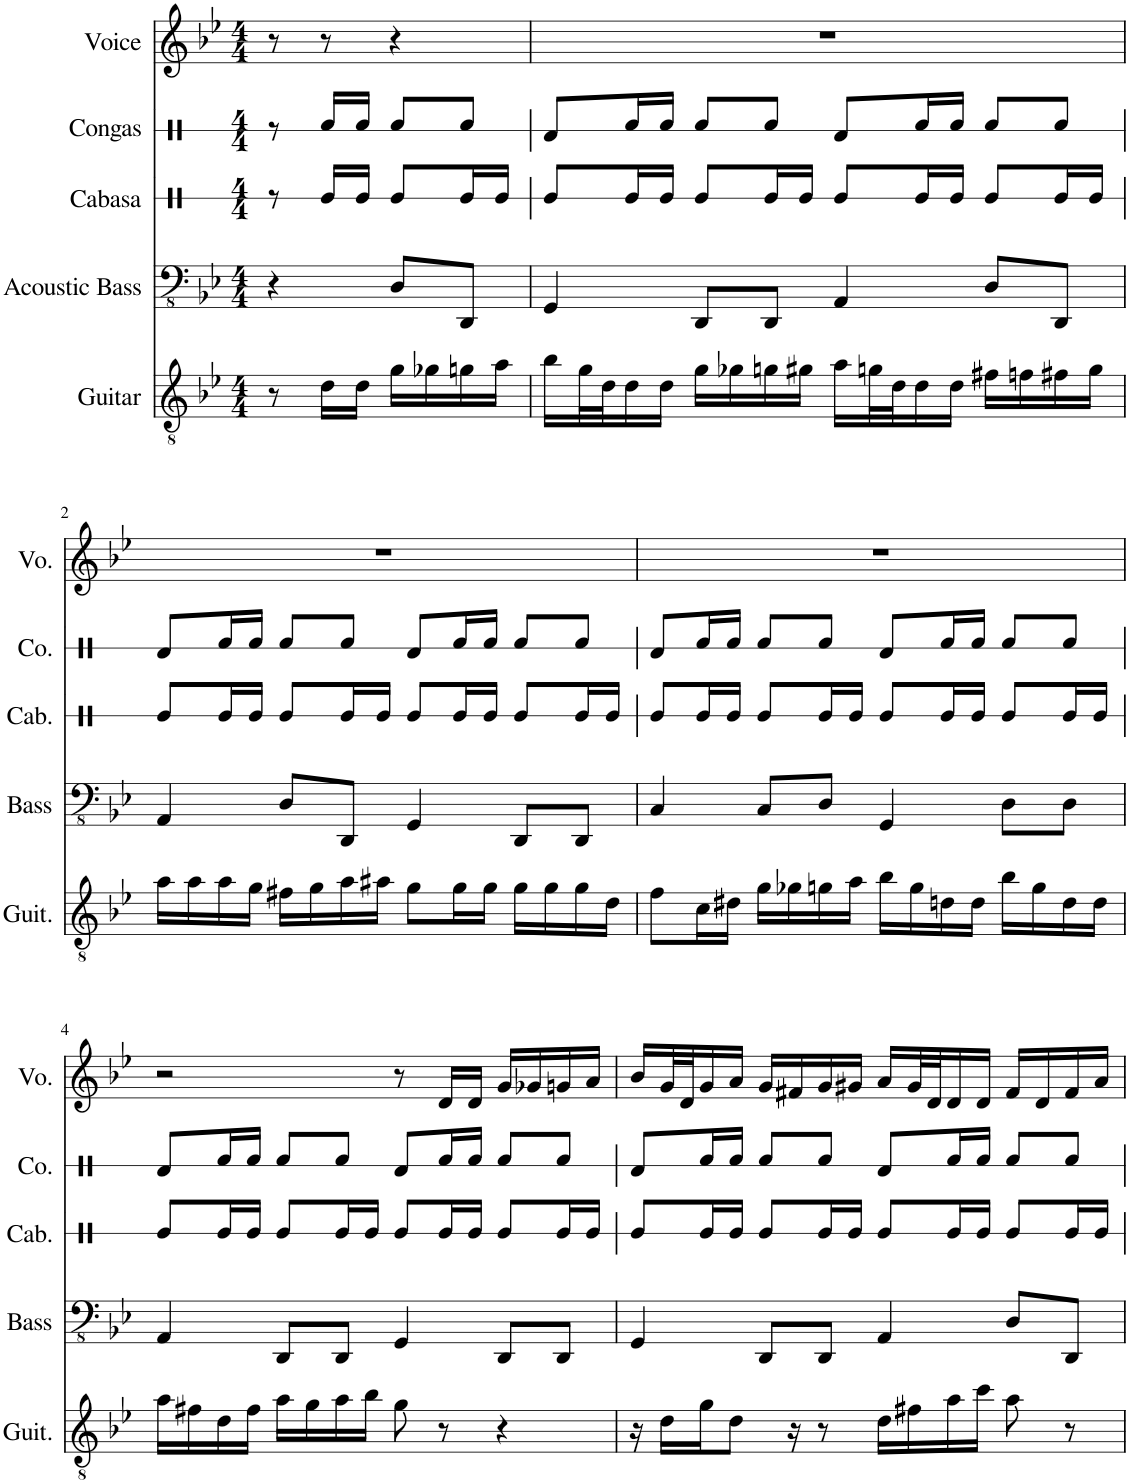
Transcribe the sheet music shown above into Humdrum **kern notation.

**kern	**kern	**kern	**kern	**kern
*part5	*part4	*part3	*part2	*part1
*staff5	*staff4	*staff3	*staff2	*staff1
*I"Guitar	*I"Acoustic Bass	*I"Cabasa	*I"Congas	*I"Voice
*I'Guit.	*I'Bass	*I'Cab.	*I'Co.	*I'Vo.
*	*	*stria1	*stria1	*
*clefGv2	*clefFv4	*clefX	*clefX	*clefG2
*k[b-e-]	*k[b-e-]	*k[]	*k[]	*k[b-e-]
*M4/4	*M4/4	*M4/4	*M4/4	*M4/4
=	=	=	=	=
8r	4r	8r	8r	8r
16d\LL	.	16Re/LL	16Rf/LL	8r
16d\JJ	.	16Re/JJ	16Rf/JJ	.
16g\LL	8DD/L	8Re/L	8Rf/L	4r
16g-X\	.	.	.	.
16gn\	8DDD/J	16Re/L	8Rf/J	.
16a\JJ	.	16Re/JJ	.	.
=1	=1	=1	=1	=1
16b-\LL	4GGG/	8Re/L	8Rd/L	1r
32g\L	.	.	.	.
32d\J	.	.	.	.
16d\	.	16Re/L	16Rf/L	.
16d\JJ	.	16Re/JJ	16Rf/JJ	.
16g\LL	8DDD/L	8Re/L	8Rf/L	.
16g-X\	.	.	.	.
16gn\	8DDD/J	16Re/L	8Rf/J	.
16g#X\JJ	.	16Re/JJ	.	.
16a\LL	4AAA/	8Re/L	8Rd/L	.
32gn\L	.	.	.	.
32d\J	.	.	.	.
16d\	.	16Re/L	16Rf/L	.
16d\JJ	.	16Re/JJ	16Rf/JJ	.
16f#X\LL	8DD/L	8Re/L	8Rf/L	.
16fn\	.	.	.	.
16f#X\	8DDD/J	16Re/L	8Rf/J	.
16g\JJ	.	16Re/JJ	.	.
!!LO:LB:g=z
=2	=2	=2	=2	=2
16a\LL	4AAA/	8Re/L	8Rd/L	1r
16a\	.	.	.	.
16a\	.	16Re/L	16Rf/L	.
16g\JJ	.	16Re/JJ	16Rf/JJ	.
16f#X\LL	8DD/L	8Re/L	8Rf/L	.
16g\	.	.	.	.
16a\	8DDD/J	16Re/L	8Rf/J	.
16a#X\JJ	.	16Re/JJ	.	.
8g\L	4GGG/	8Re/L	8Rd/L	.
16g\L	.	16Re/L	16Rf/L	.
16g\JJ	.	16Re/JJ	16Rf/JJ	.
16g\LL	8DDD/L	8Re/L	8Rf/L	.
16g\	.	.	.	.
16g\	8DDD/J	16Re/L	8Rf/J	.
16d\JJ	.	16Re/JJ	.	.
=3	=3	=3	=3	=3
8f\L	4CC/	8Re/L	8Rd/L	1r
16c\L	.	16Re/L	16Rf/L	.
16d#X\JJ	.	16Re/JJ	16Rf/JJ	.
16g\LL	8CC/L	8Re/L	8Rf/L	.
16g-X\	.	.	.	.
16gn\	8DD/J	16Re/L	8Rf/J	.
16a\JJ	.	16Re/JJ	.	.
16b-\LL	4GGG/	8Re/L	8Rd/L	.
16g\	.	.	.	.
16dn\	.	16Re/L	16Rf/L	.
16d\JJ	.	16Re/JJ	16Rf/JJ	.
16b-\LL	8DD\L	8Re/L	8Rf/L	.
16g\	.	.	.	.
16d\	8DD\J	16Re/L	8Rf/J	.
16d\JJ	.	16Re/JJ	.	.
!!LO:LB:g=z
=4	=4	=4	=4	=4
16a\LL	4AAA/	8Re/L	8Rd/L	2r
16f#X\	.	.	.	.
16d\	.	16Re/L	16Rf/L	.
16f#\JJ	.	16Re/JJ	16Rf/JJ	.
16a\LL	8DDD/L	8Re/L	8Rf/L	.
16g\	.	.	.	.
16a\	8DDD/J	16Re/L	8Rf/J	.
16b-\JJ	.	16Re/JJ	.	.
8g\	4GGG/	8Re/L	8Rd/L	8r
8r	.	16Re/L	16Rf/L	16d/LL
.	.	16Re/JJ	16Rf/JJ	16d/JJ
4r	8DDD/L	8Re/L	8Rf/L	16g/LL
.	.	.	.	16g-X/
.	8DDD/J	16Re/L	8Rf/J	16gn/
.	.	16Re/JJ	.	16a/JJ
=5	=5	=5	=5	=5
16r	4GGG/	8Re/L	8Rd/L	16b-/LL
16d\LL	.	.	.	32g/L
.	.	.	.	32d/J
16g\J	.	16Re/L	16Rf/L	16g/
8d\J	.	16Re/JJ	16Rf/JJ	16a/JJ
.	8DDD/L	8Re/L	8Rf/L	16g/LL
16r	.	.	.	16f#X/
8r	8DDD/J	16Re/L	8Rf/J	16g/
.	.	16Re/JJ	.	16g#X/JJ
16d\LL	4AAA/	8Re/L	8Rd/L	16a/LL
16f#X\	.	.	.	32g#/L
.	.	.	.	32d/J
16a\	.	16Re/L	16Rf/L	16d/
16cc\JJ	.	16Re/JJ	16Rf/JJ	16d/JJ
8a\	8DD/L	8Re/L	8Rf/L	16f#/LL
.	.	.	.	16d/
8r	8DDD/J	16Re/L	8Rf/J	16f#/
.	.	16Re/JJ	.	16a/JJ
=	=	=	=	=
*-	*-	*-	*-	*-
